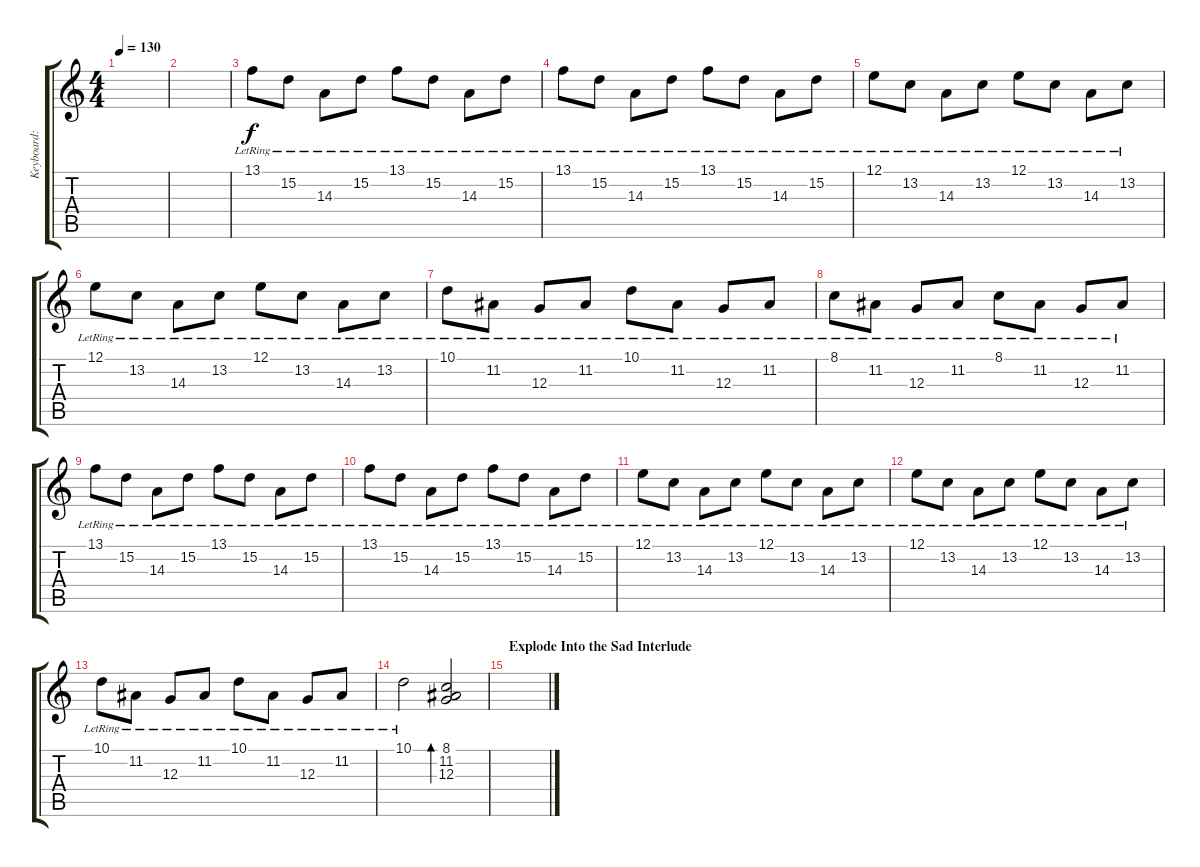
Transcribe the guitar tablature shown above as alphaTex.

\track ("Keyboard: Piano" "Keyboard: ") {instrument acousticgrandpiano}
\staff {score tabs}
\tuning (E4 B3 G3 D3 A2 E2) {hide}
\ts (4 4)
\tempo 130
\clef g2
\ks c
|
|
13.1{lr}.8{volume 11} 15.2{lr}.8 14.3{lr}.8 15.2{lr}.8 13.1{lr}.8 15.2{lr}.8 14.3{lr}.8 15.2{lr}.8 |
13.1{lr}.8 15.2{lr}.8 14.3{lr}.8 15.2{lr}.8 13.1{lr}.8 15.2{lr}.8 14.3{lr}.8 15.2{lr}.8 |
12.1{lr}.8 13.2{lr}.8 14.3{lr}.8 13.2{lr}.8 12.1{lr}.8 13.2{lr}.8 14.3{lr}.8 13.2{lr}.8 |
12.1{lr}.8 13.2{lr}.8 14.3{lr}.8 13.2{lr}.8 12.1{lr}.8 13.2{lr}.8 14.3{lr}.8 13.2{lr}.8 |
10.1{lr}.8 11.2{lr}.8 12.3{lr}.8 11.2{lr}.8 10.1{lr}.8 11.2{lr}.8 12.3{lr}.8 11.2{lr}.8 |
8.1{lr}.8 11.2{lr}.8 12.3{lr}.8 11.2{lr}.8 8.1{lr}.8 11.2{lr}.8 12.3{lr}.8 11.2{lr}.8 |
13.1{lr}.8 15.2{lr}.8 14.3{lr}.8 15.2{lr}.8 13.1{lr}.8 15.2{lr}.8 14.3{lr}.8 15.2{lr}.8 |
13.1{lr}.8 15.2{lr}.8 14.3{lr}.8 15.2{lr}.8 13.1{lr}.8 15.2{lr}.8 14.3{lr}.8 15.2{lr}.8 |
12.1{lr}.8 13.2{lr}.8 14.3{lr}.8 13.2{lr}.8 12.1{lr}.8 13.2{lr}.8 14.3{lr}.8 13.2{lr}.8 |
12.1{lr}.8 13.2{lr}.8 14.3{lr}.8 13.2{lr}.8 12.1{lr}.8 13.2{lr}.8 14.3{lr}.8 13.2{lr}.8 |
10.1{lr}.8 11.2{lr}.8 12.3{lr}.8 11.2{lr}.8 10.1{lr}.8 11.2{lr}.8 12.3{lr}.8 11.2{lr}.8 |
10.1{lr}.2 (8.1 11.2 12.3).2{bd 240} |
\section ("" "Explode Into the Sad Interlude")
